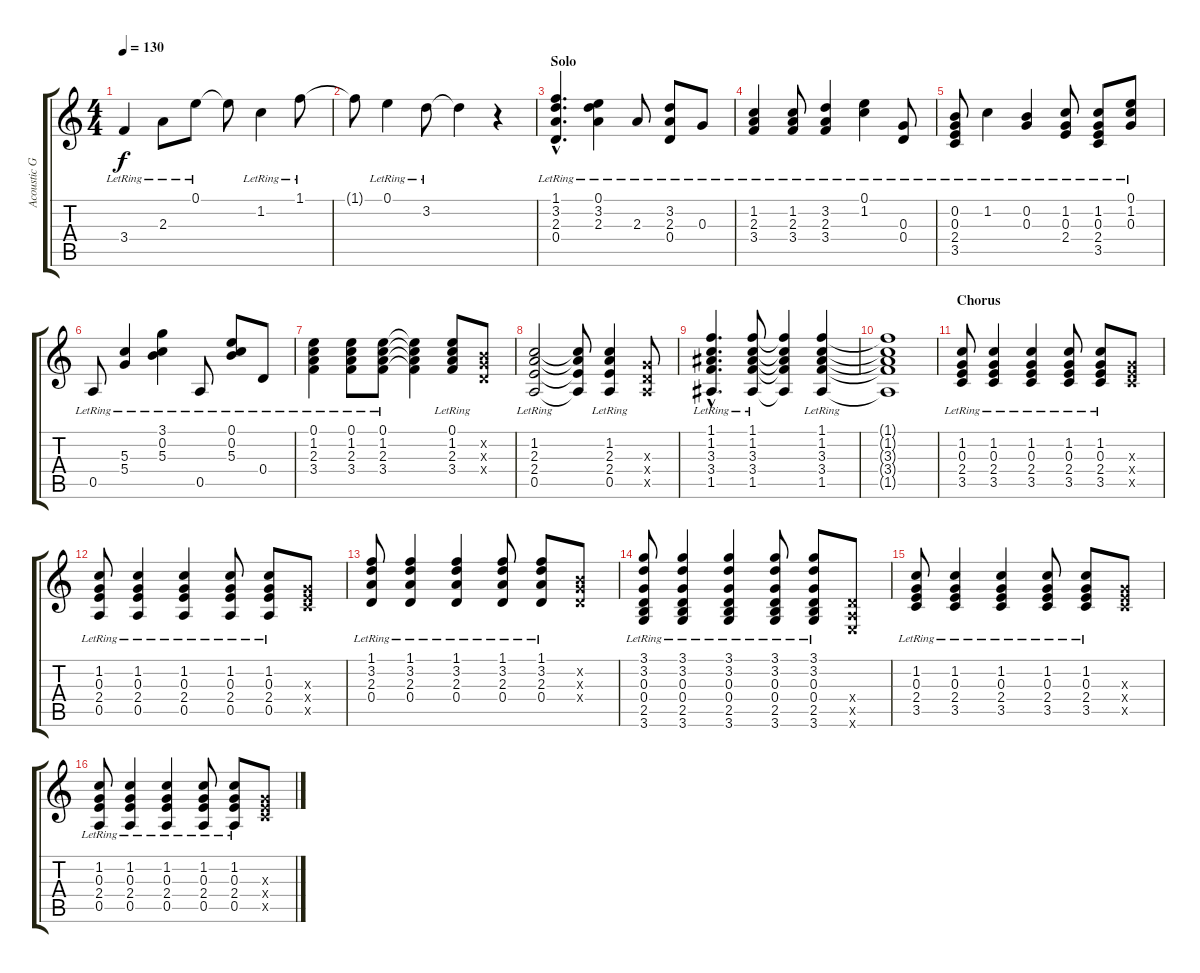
\track ("Acoustic Guitar" "Acoustic G") {instrument acousticguitarsteel}
\staff {score tabs}
\tuning (E4 B3 G3 D3 A2 E2) {hide}
\ts (4 4)
\tempo 130
\clef g2
\ks c
3.4{lr}.4{dy f} 2.3{lr}.8 0.1{lr}.8 0.1{t}.8 1.2{lr}.4 1.1{lr}.8 |
1.1{t}.8 0.1{lr}.4 3.2{lr}.8 3.2{t}.4 r.4 |
\section ("" "Solo")
(1.1{hac lr} 3.2{hac lr} 2.3{hac lr} 0.4{hac lr}).4{d} (0.1{lr} 3.2{lr} 2.3{lr}).4 2.3{lr}.8 (3.2{lr} 2.3{lr} 0.4{lr}).8 0.3{lr}.8 |
(1.2{lr} 2.3{lr} 3.4{lr}).4 (1.2{lr} 2.3{lr} 3.4{lr}).8 (3.2{lr} 2.3{lr} 3.4{lr}).4 (0.1{lr} 1.2{lr}).4 (0.3{lr} 0.4{lr}).8 |
(0.2{lr} 0.3{lr} 2.4{lr} 3.5{lr}).8 1.2{lr}.4 (0.2{lr} 0.3{lr}).4 (1.2{lr} 0.3{lr} 2.4{lr}).8 (1.2{lr} 0.3{lr} 2.4{lr} 3.5{lr}).8 (0.1{lr} 1.2{lr} 0.3{lr}).8 |
0.5{lr}.8 (5.3{lr} 5.4{lr}).4 (3.1{lr} 0.2{lr} 5.3{lr}).4 0.5{lr}.8 (0.1{lr} 0.2{lr} 5.3{lr}).8 0.4{lr}.8 |
(0.1{lr} 1.2{lr} 2.3{lr} 3.4{lr}).4 (0.1{lr} 1.2{lr} 2.3{lr} 3.4{lr}).8 (0.1{lr} 1.2{lr} 2.3{lr} 3.4{lr}).8 (0.1{t} 1.2{t} 2.3{t} 3.4{t}).4 (0.1{lr} 1.2{lr} 2.3{lr} 3.4{lr}).8 (0.2{x} 0.3{x} 0.4{x}).8 |
(1.2{lr} 2.3{lr} 2.4{lr} 0.5{lr}).2 (1.2{t} 2.3{t} 2.4{t} 0.5{t}).8 (1.2{lr} 2.3{lr} 2.4{lr} 0.5{lr}).4 (0.3{x} 0.4{x} 0.5{x}).8 |
(1.1{hac lr} 1.2{hac lr} 3.3{hac lr} 3.4{hac lr} 1.5{hac lr}).4{d} (1.1{lr} 1.2{lr} 3.3{lr} 3.4{lr} 1.5{lr}).8 (1.1{t} 1.2{t} 3.3{t} 3.4{t} 1.5{t}).4 (1.1{lr} 1.2{lr} 3.3{lr} 3.4{lr} 1.5{lr}).4 |
(1.1{t} 1.2{t} 3.3{t} 3.4{t} 1.5{t}).1 |
\section ("" "Chorus")
(1.2{lr} 0.3{lr} 2.4{lr} 3.5{lr}).8 (1.2{lr} 0.3{lr} 2.4{lr} 3.5{lr}).4 (1.2{lr} 0.3{lr} 2.4{lr} 3.5{lr}).4 (1.2{lr} 0.3{lr} 2.4{lr} 3.5{lr}).8 (1.2{lr} 0.3{lr} 2.4{lr} 3.5{lr}).8 (0.3{x} 2.4{x} 3.5{x}).8 |
(1.2{lr} 0.3{lr} 2.4{lr} 0.5{lr}).8 (1.2{lr} 0.3{lr} 2.4{lr} 0.5{lr}).4 (1.2{lr} 0.3{lr} 2.4{lr} 0.5{lr}).4 (1.2{lr} 0.3{lr} 2.4{lr} 0.5{lr}).8 (1.2{lr} 0.3{lr} 2.4{lr} 0.5{lr}).8 (0.3{x} 2.4{x} 3.5{x}).8 |
(1.1{lr} 3.2{lr} 2.3{lr} 0.4{lr}).8 (1.1{lr} 3.2{lr} 2.3{lr} 0.4{lr}).4 (1.1{lr} 3.2{lr} 2.3{lr} 0.4{lr}).4 (1.1{lr} 3.2{lr} 2.3{lr} 0.4{lr}).8 (1.1{lr} 3.2{lr} 2.3{lr} 0.4{lr}).8 (0.2{x} 0.3{x} 0.4{x}).8 |
(3.1{lr} 3.2{lr} 0.3{lr} 0.4{lr} 2.5{lr} 3.6{lr}).8 (3.1{lr} 3.2{lr} 0.3{lr} 0.4{lr} 2.5{lr} 3.6{lr}).4 (3.1{lr} 3.2{lr} 0.3{lr} 0.4{lr} 2.5{lr} 3.6{lr}).4 (3.1{lr} 3.2{lr} 0.3{lr} 0.4{lr} 2.5{lr} 3.6{lr}).8 (3.1{lr} 3.2{lr} 0.3{lr} 0.4{lr} 2.5{lr} 3.6{lr}).8 (0.4{x} 0.5{x} 0.6{x}).8 |
(1.2{lr} 0.3{lr} 2.4{lr} 3.5{lr}).8 (1.2{lr} 0.3{lr} 2.4{lr} 3.5{lr}).4 (1.2{lr} 0.3{lr} 2.4{lr} 3.5{lr}).4 (1.2{lr} 0.3{lr} 2.4{lr} 3.5{lr}).8 (1.2{lr} 0.3{lr} 2.4{lr} 3.5{lr}).8 (0.3{x} 2.4{x} 3.5{x}).8 |
(1.2{lr} 0.3{lr} 2.4{lr} 0.5{lr}).8 (1.2{lr} 0.3{lr} 2.4{lr} 0.5{lr}).4 (1.2{lr} 0.3{lr} 2.4{lr} 0.5{lr}).4 (1.2{lr} 0.3{lr} 2.4{lr} 0.5{lr}).8 (1.2{lr} 0.3{lr} 2.4{lr} 0.5{lr}).8 (0.3{x} 2.4{x} 3.5{x}).8
